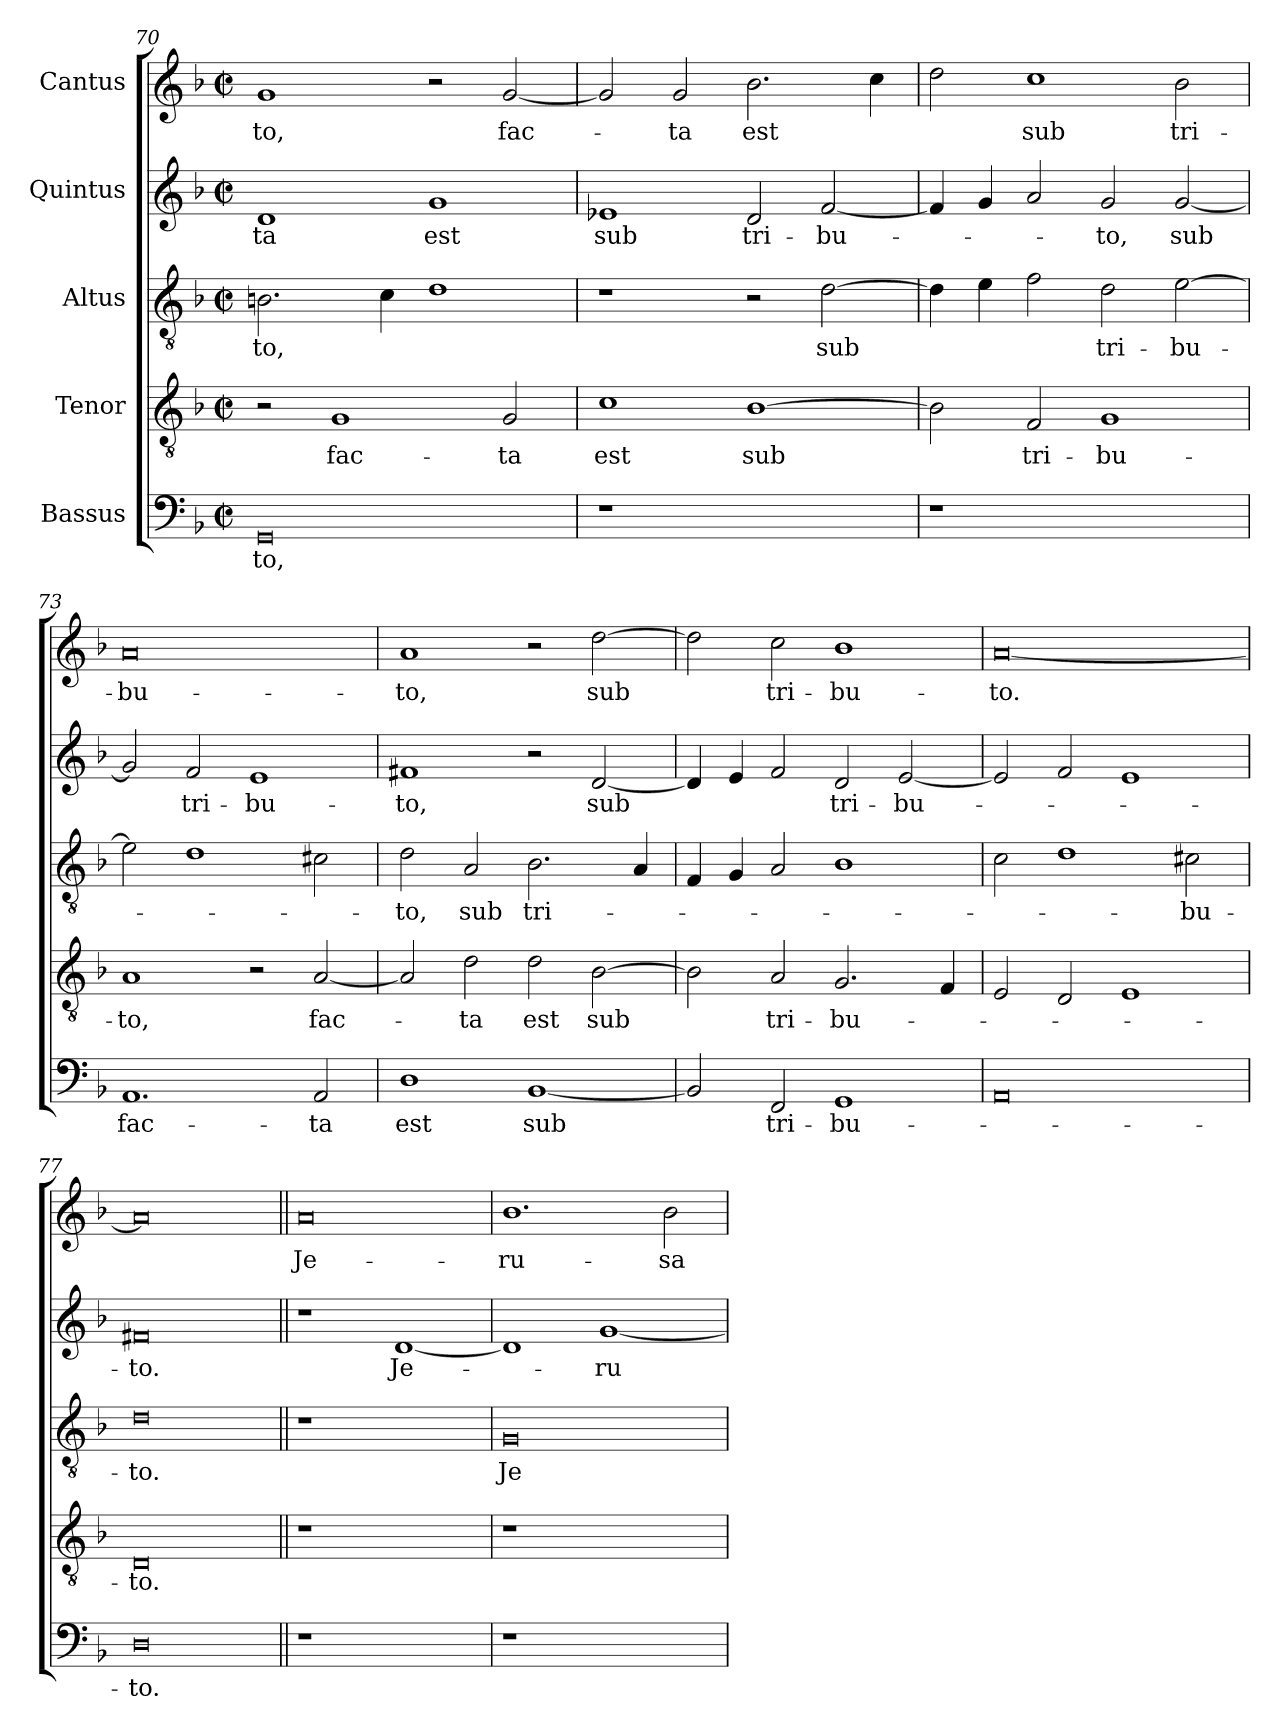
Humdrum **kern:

**kern	**text	**kern	**text	**kern	**text	**kern	**text	**kern	**text
*part5	*part5	*part4	*part4	*part3	*part3	*part2	*part2	*part1	*part1
*staff5	*staff5	*staff4	*staff4	*staff3	*staff3	*staff2	*staff2	*staff1	*staff1
*I"Bassus	*	*I"Tenor	*	*I"Altus	*	*I"Quintus	*	*I"Cantus	*
*clefF4	*	*clefGv2	*	*clefGv2	*	*clefG2	*	*clefG2	*
*k[b-]	*	*k[b-]	*	*k[b-]	*	*k[b-]	*	*k[b-]	*
*F:	*	*F:	*	*F:	*	*F:	*	*F:	*
*M2/2	*	*M2/2	*	*M2/2	*	*M2/2	*	*M2/2	*
*met(c|)	*	*met(c|)	*	*met(c|)	*	*met(c|)	*	*met(c|)	*
=70	=70	=70	=70	=70	=70	=70	=70	=70	=70
!	!LO:LY:b	!	!	!	!LO:LY:b	!	!LO:LY:b	!	!LO:LY:b
0GG	-to,	2r	.	2.Bn\	-to,	1d	-ta	1g	-to,
!	!	!	!LO:LY:b	!	!	!	!	!	!
.	.	1G	fac-	.	.	.	.	.	.
.	.	.	.	4c\	.	.	.	.	.
!	!	!	!	!	!	!	!LO:LY:b	!	!
.	.	.	.	1d	.	1g	est	2r	.
!	!	!	!LO:LY:b	!	!	!	!	!	!LO:LY:b
.	.	2G/	-ta	.	.	.	.	[2g/	fac-
=71	=71	=71	=71	=71	=71	=71	=71	=71	=71
!	!	!	!LO:LY:b	!	!	!	!LO:LY:b	!	!
1r	.	1c	est	1r	.	1e-X	sub	2g/]	.
!	!	!	!	!	!	!	!	!	!LO:LY:b
.	.	.	.	.	.	.	.	2g/	-ta
!	!	!	!LO:LY:b	!	!	!	!LO:LY:b	!	!LO:LY:b
1ryy	.	[1B-	sub	2r	.	2d/	tri-	2.b-\	est
!	!	!	!	!	!LO:LY:b	!	!LO:LY:b	!	!
.	.	.	.	[2d\	sub	[2f/	-bu-	.	.
.	.	.	.	.	.	.	.	4cc\	.
=72	=72	=72	=72	=72	=72	=72	=72	=72	=72
1r	.	2B-\]	.	4d\]	.	4f/]	.	2dd\	.
.	.	.	.	4e\	.	4g/	.	.	.
!	!	!	!LO:LY:b	!	!	!	!	!	!LO:LY:b
.	.	2F/	tri-	2f\	.	2a/	.	1cc	sub
!	!	!	!LO:LY:b	!	!LO:LY:b	!	!LO:LY:b	!	!
1ryy	.	1G	-bu-	2d\	tri-	2g/	-to,	.	.
!	!	!	!	!	!LO:LY:b	!	!LO:LY:b	!	!LO:LY:b
.	.	.	.	[2e\	-bu-	[2g/	sub	2b-\	tri-
!!LO:LB:g=z
=73	=73	=73	=73	=73	=73	=73	=73	=73	=73
!	!LO:LY:b	!	!LO:LY:b	!	!	!	!	!	!LO:LY:b
1.AA	fac-	1A	-to,	2e\]	.	2g/]	.	0a	-bu-
!	!	!	!	!	!	!	!LO:LY:b	!	!
.	.	.	.	1d	.	2f/	tri-	.	.
!	!	!	!	!	!	!	!LO:LY:b	!	!
.	.	2r	.	.	.	1e	-bu-	.	.
!	!LO:LY:b	!	!LO:LY:b	!	!	!	!	!	!
2AA/	-ta	[2A/	fac-	2c#X\	.	.	.	.	.
=74	=74	=74	=74	=74	=74	=74	=74	=74	=74
!	!LO:LY:b	!	!	!	!LO:LY:b	!	!LO:LY:b	!	!LO:LY:b
1D	est	2A/]	.	2d\	-to,	1f#X	-to,	1a	-to,
!	!	!	!LO:LY:b	!	!LO:LY:b	!	!	!	!
.	.	2d\	-ta	2A/	sub	.	.	.	.
!	!LO:LY:b	!	!LO:LY:b	!	!LO:LY:b	!	!	!	!
[1BB-	sub	2d\	est	2.B-\	tri-	2r	.	2r	.
!	!	!	!LO:LY:b	!	!	!	!LO:LY:b	!	!LO:LY:b
.	.	[2B-\	sub	.	.	[2d/	sub	[2dd\	sub
.	.	.	.	4A/	.	.	.	.	.
=75	=75	=75	=75	=75	=75	=75	=75	=75	=75
2BB-/]	.	2B-\]	.	4F/	.	4d/]	.	2dd\]	.
.	.	.	.	4G/	.	4e/	.	.	.
!	!LO:LY:b	!	!LO:LY:b	!	!	!	!	!	!LO:LY:b
2FF/	tri-	2A/	tri-	2A/	.	2f/	.	2cc\	tri-
!	!LO:LY:b	!	!LO:LY:b	!	!	!	!LO:LY:b	!	!LO:LY:b
1GG	-bu-	2.G/	-bu-	1B-	.	2d/	tri-	1b-	-bu-
!	!	!	!	!	!	!	!LO:LY:b	!	!
.	.	.	.	.	.	[2e/	-bu-	.	.
.	.	4F/	.	.	.	.	.	.	.
=76	=76	=76	=76	=76	=76	=76	=76	=76	=76
!	!	!	!	!	!	!	!	!	!LO:LY:b
0AA	.	2E/	.	2c\	.	2e/]	.	[0a	-to.
.	.	2D/	.	1d	.	2f/	.	.	.
.	.	1E	.	.	.	1e	.	.	.
!	!	!	!	!	!LO:LY:b	!	!	!	!
.	.	.	.	2c#X\	-bu-	.	.	.	.
=77	=77	=77	=77	=77	=77	=77	=77	=77	=77
!	!LO:LY:b	!	!LO:LY:b	!	!LO:LY:b	!	!LO:LY:b	!	!
0D	-to.	0D	-to.	0d	-to.	0f#X	-to.	0a]	.
!!LO:LB:g=z
=78||	=78||	=78||	=78||	=78||	=78||	=78||	=78||	=78||	=78||
!	!	!	!	!	!	!	!	!	!LO:LY:b
1r	.	1r	.	1r	.	1r	.	0a	Je-
!	!	!	!	!	!	!	!LO:LY:b	!	!
1ryy	.	1ryy	.	1ryy	.	[1d	Je-	.	.
=79	=79	=79	=79	=79	=79	=79	=79	=79	=79
!	!	!	!	!	!LO:LY:b	!	!	!	!LO:LY:b
1r	.	1r	.	0G	Je-	1d]	.	1.b-	-ru-
!	!	!	!	!	!	!	!LO:LY:b	!	!
1ryy	.	1ryy	.	.	.	[1g	-ru-	.	.
!	!	!	!	!	!	!	!	!	!LO:LY:b
.	.	.	.	.	.	.	.	2b-\	-sa-
=	=	=	=	=	=	=	=	=	=
*-	*-	*-	*-	*-	*-	*-	*-	*-	*-
